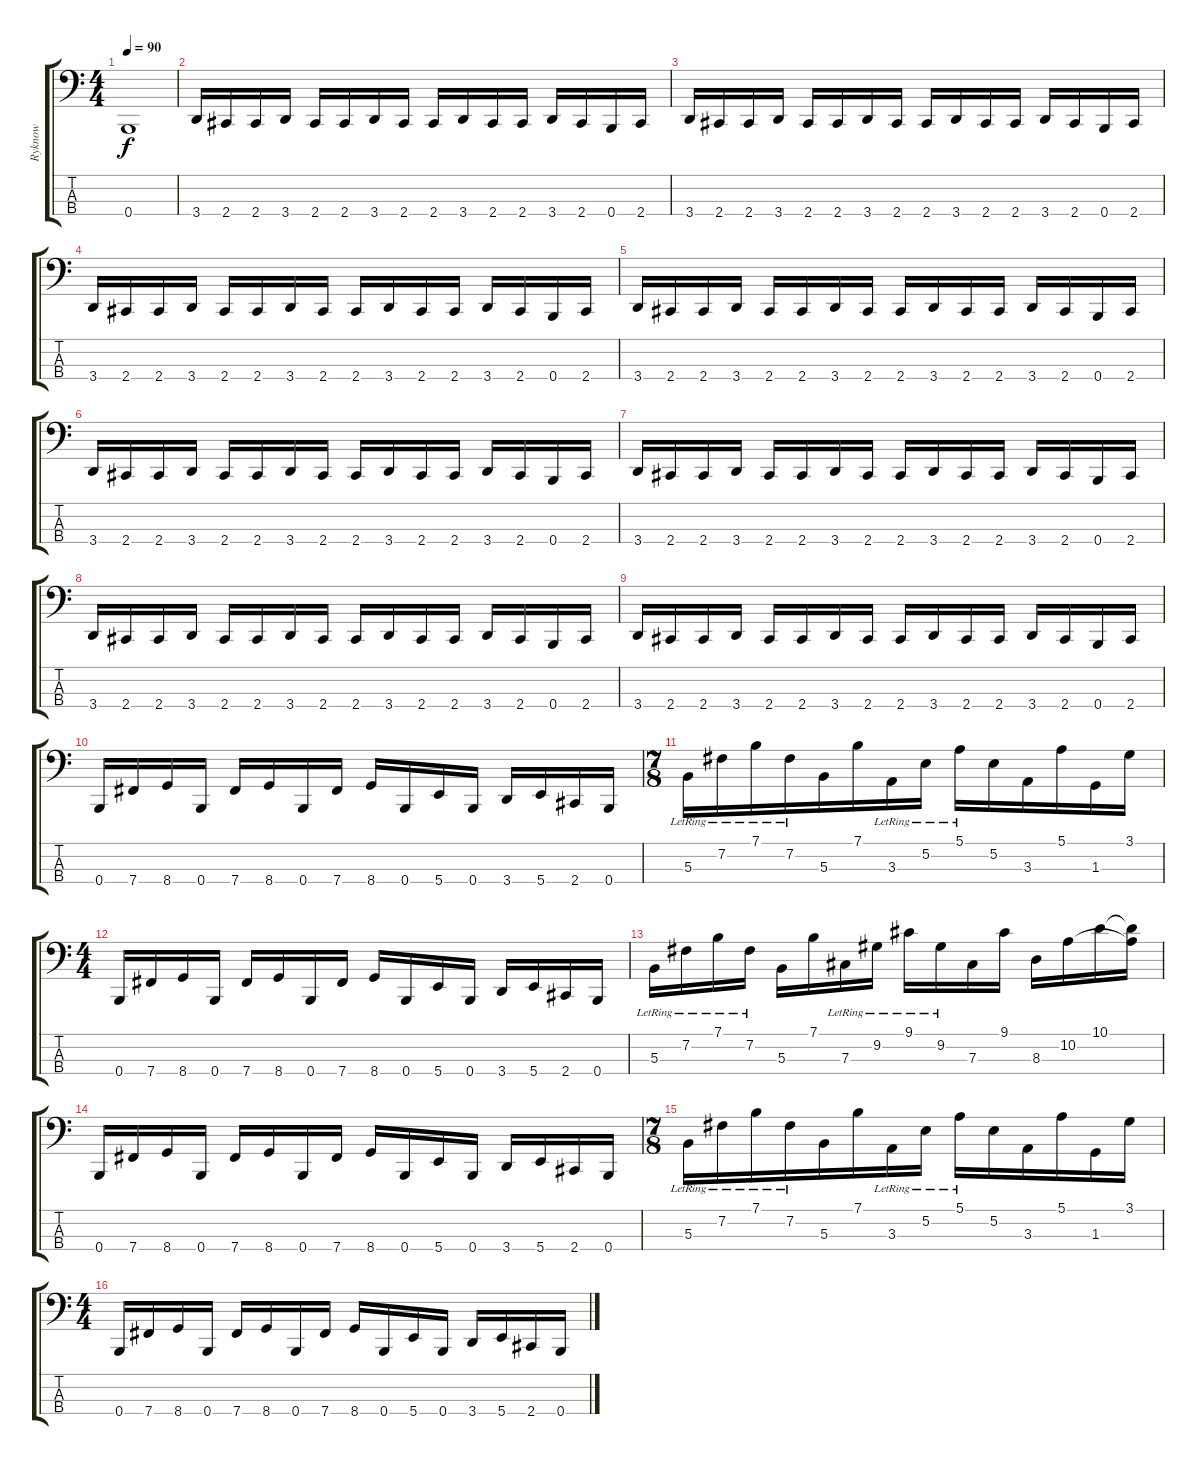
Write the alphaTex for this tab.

\track ("Ryknow" "Ryknow") {instrument slapbass1}
\staff {score tabs}
\tuning (E2 B1 Gb1 B0) {hide}
\ts (4 4)
\tempo 90
\clef f4
\ks c
0.4{t}.1{dy f} |
3.4.16 2.4.16 2.4.16 3.4.16 2.4.16 2.4.16 3.4.16 2.4.16 2.4.16 3.4.16 2.4.16 2.4.16 3.4.16 2.4.16 0.4.16 2.4.16 |
3.4.16 2.4.16 2.4.16 3.4.16 2.4.16 2.4.16 3.4.16 2.4.16 2.4.16 3.4.16 2.4.16 2.4.16 3.4.16 2.4.16 0.4.16 2.4.16 |
3.4.16 2.4.16 2.4.16 3.4.16 2.4.16 2.4.16 3.4.16 2.4.16 2.4.16 3.4.16 2.4.16 2.4.16 3.4.16 2.4.16 0.4.16 2.4.16 |
3.4.16 2.4.16 2.4.16 3.4.16 2.4.16 2.4.16 3.4.16 2.4.16 2.4.16 3.4.16 2.4.16 2.4.16 3.4.16 2.4.16 0.4.16 2.4.16 |
3.4.16 2.4.16 2.4.16 3.4.16 2.4.16 2.4.16 3.4.16 2.4.16 2.4.16 3.4.16 2.4.16 2.4.16 3.4.16 2.4.16 0.4.16 2.4.16 |
3.4.16 2.4.16 2.4.16 3.4.16 2.4.16 2.4.16 3.4.16 2.4.16 2.4.16 3.4.16 2.4.16 2.4.16 3.4.16 2.4.16 0.4.16 2.4.16 |
3.4.16 2.4.16 2.4.16 3.4.16 2.4.16 2.4.16 3.4.16 2.4.16 2.4.16 3.4.16 2.4.16 2.4.16 3.4.16 2.4.16 0.4.16 2.4.16 |
3.4.16 2.4.16 2.4.16 3.4.16 2.4.16 2.4.16 3.4.16 2.4.16 2.4.16 3.4.16 2.4.16 2.4.16 3.4.16 2.4.16 0.4.16 2.4.16 |
0.4.16 7.4.16 8.4.16 0.4.16 7.4.16 8.4.16 0.4.16 7.4.16 8.4.16 0.4.16 5.4.16 0.4.16 3.4.16 5.4.16 2.4.16 0.4.16 |
\ts (7 8)
5.3{lr}.16 7.2{lr}.16 7.1{lr}.16 7.2{lr}.16 5.3.16 7.1.16 3.3{lr}.16 5.2{lr}.16 5.1{lr}.16 5.2.16 3.3.16 5.1.16 1.3.16 3.1.16 |
\ts (4 4)
0.4.16 7.4.16 8.4.16 0.4.16 7.4.16 8.4.16 0.4.16 7.4.16 8.4.16 0.4.16 5.4.16 0.4.16 3.4.16 5.4.16 2.4.16 0.4.16 |
5.3{lr}.16 7.2{lr}.16 7.1{lr}.16 7.2{lr}.16 5.3.16 7.1.16 7.3{lr}.16 9.2{lr}.16 9.1{lr}.16 9.2{lr}.16 7.3.16 9.1.16 8.3.16 10.2.16 10.1.16 (10.1{t} 10.2{t}).16 |
0.4.16 7.4.16 8.4.16 0.4.16 7.4.16 8.4.16 0.4.16 7.4.16 8.4.16 0.4.16 5.4.16 0.4.16 3.4.16 5.4.16 2.4.16 0.4.16 |
\ts (7 8)
5.3{lr}.16 7.2{lr}.16 7.1{lr}.16 7.2{lr}.16 5.3.16 7.1.16 3.3{lr}.16 5.2{lr}.16 5.1{lr}.16 5.2.16 3.3.16 5.1.16 1.3.16 3.1.16 |
\ts (4 4)
0.4.16 7.4.16 8.4.16 0.4.16 7.4.16 8.4.16 0.4.16 7.4.16 8.4.16 0.4.16 5.4.16 0.4.16 3.4.16 5.4.16 2.4.16 0.4.16
